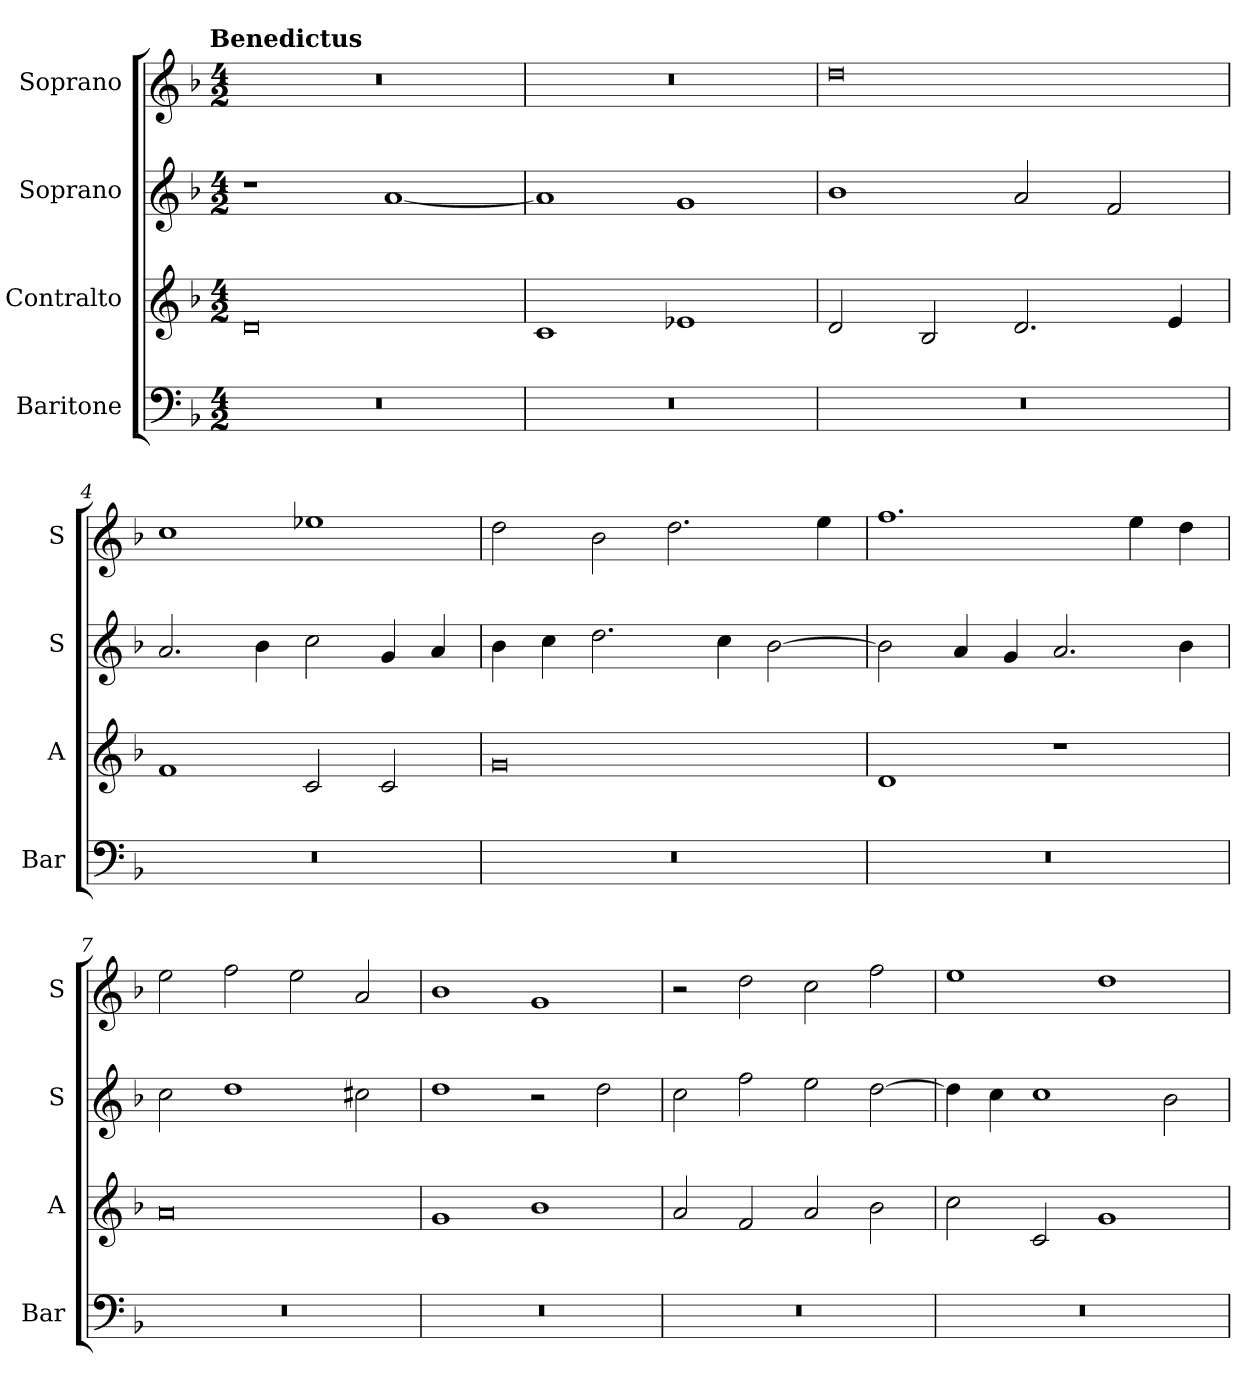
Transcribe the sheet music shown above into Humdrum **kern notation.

**kern	**kern	**kern	**kern
*part4	*part3	*part2	*part1
*staff4	*staff3	*staff2	*staff1
*I"Baritone	*I"Contralto	*I"Soprano	*I"Soprano
*I'Bar	*I'A	*I'S	*I'S
*clefF4	*clefG2	*clefG2	*clefG2
*k[b-]	*k[b-]	*k[b-]	*k[b-]
*G:dor	*G:dor	*G:dor	*G:dor
!!LO:TX:omd:t=Benedictus
*M4/2	*M4/2	*M4/2	*M4/2
=1	=1	=1	=1
0r	0d	1r	0r
.	.	[1a	.
=2	=2	=2	=2
0r	1c	1a]	0r
.	1e-X	1g	.
=3	=3	=3	=3
0r	2d	1b-	0dd
.	2B-	.	.
.	2.d	2a	.
.	.	2f	.
.	4e	.	.
=4	=4	=4	=4
0r	1f	2.a	1cc
.	.	4b-	.
.	2c	2cc	1ee-X
.	2c	4g	.
.	.	4a	.
=5	=5	=5	=5
0r	0g	4b-	2dd
.	.	4cc	.
.	.	2.dd	2b-
.	.	.	2.dd
.	.	4cc	.
.	.	[2b-	.
.	.	.	4ee
=6	=6	=6	=6
0r	1d	2b-]	1.ff
.	.	4a	.
.	.	4g	.
.	1r	2.a	.
.	.	.	4ee
.	.	4b-	4dd
=7	=7	=7	=7
0r	0a	2cc	2ee
.	.	1dd	2ff
.	.	.	2ee
.	.	2cc#X	2a
=8	=8	=8	=8
0r	1g	1dd	1b-
.	1b-	2r	1g
.	.	2dd	.
=9	=9	=9	=9
0r	2a	2cc	2r
.	2f	2ff	2dd
.	2a	2ee	2cc
.	2b-	[2dd	2ff
=10	=10	=10	=10
0r	2cc	4dd]	1ee
.	.	4cc	.
.	2c	1cc	.
.	1g	.	1dd
.	.	2b-	.
=	=	=	=
*-	*-	*-	*-
